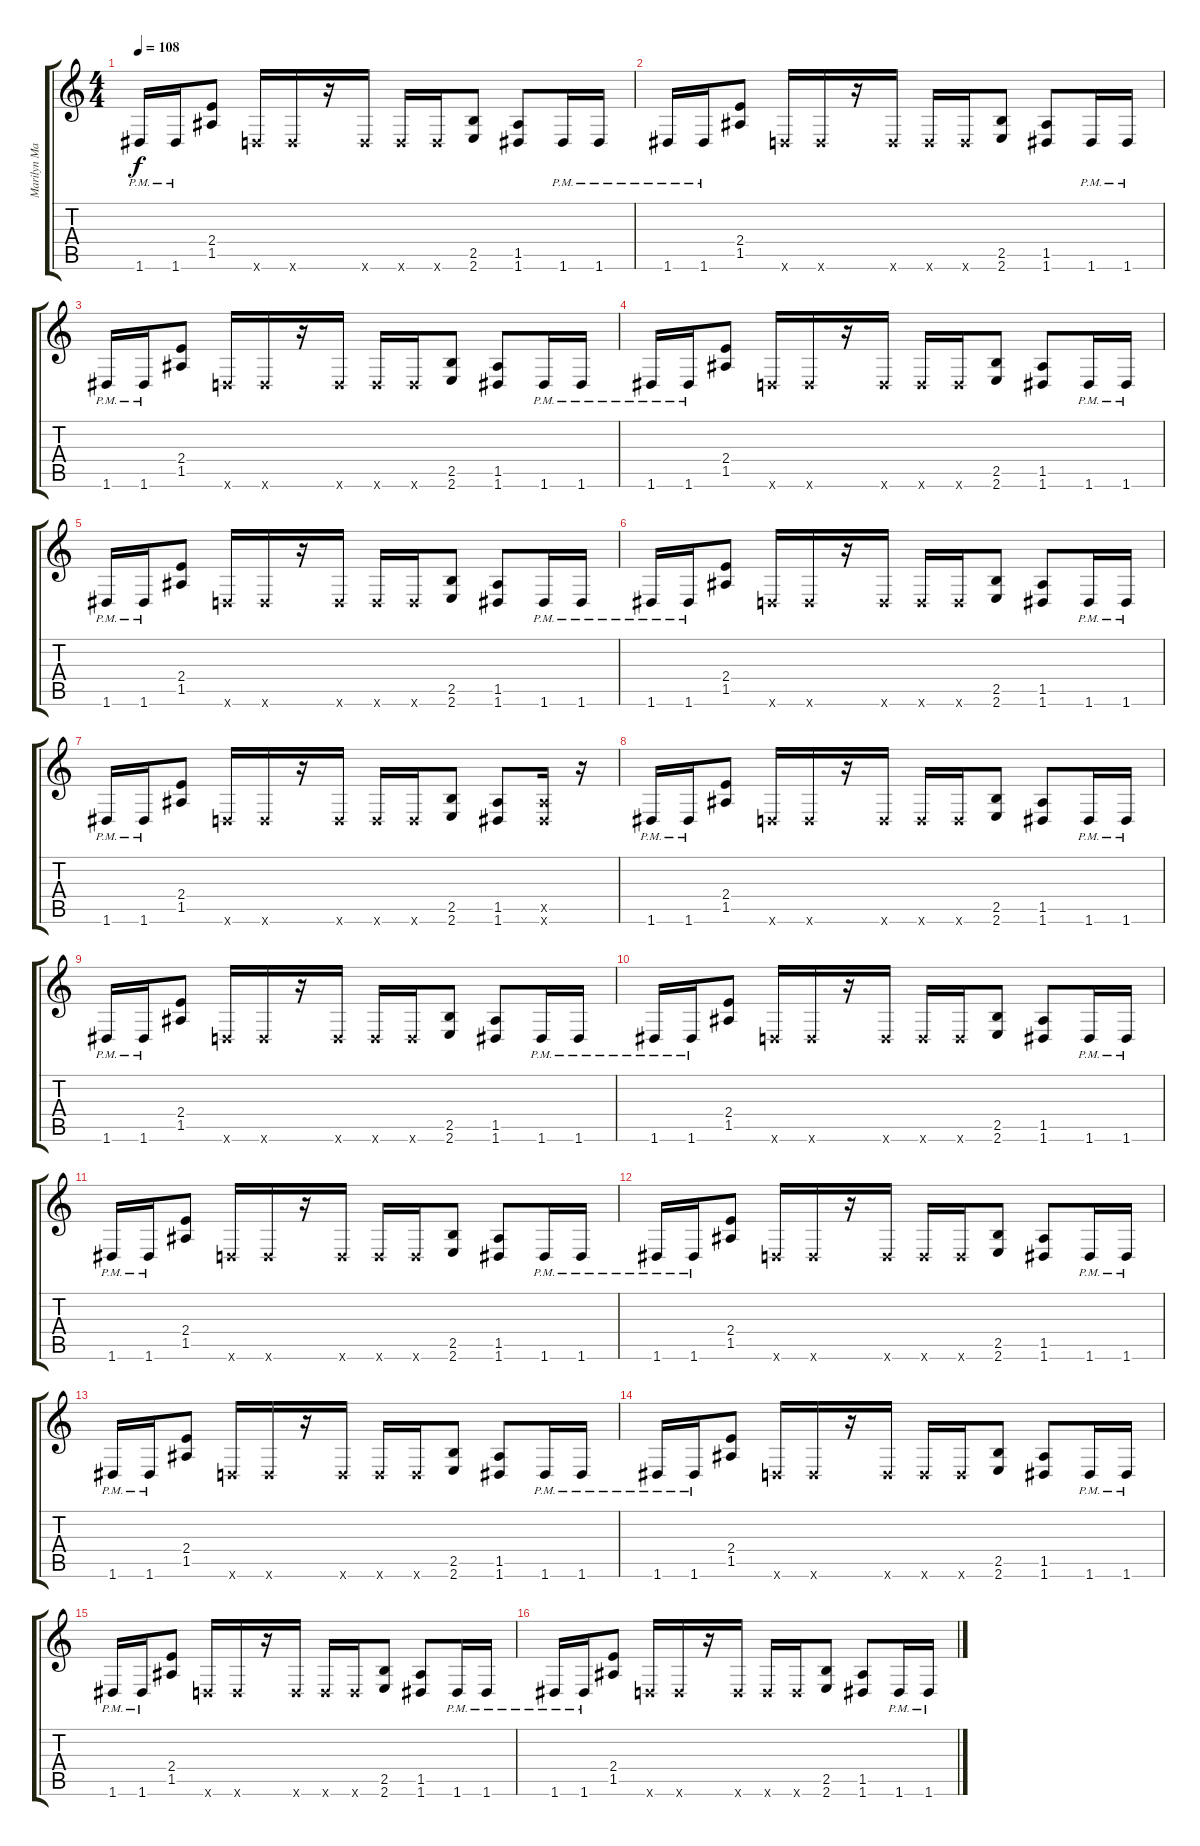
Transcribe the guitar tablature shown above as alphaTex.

\track ("Marilyn Manson" "Marilyn Ma") {instrument overdrivenguitar}
\staff {score tabs}
\tuning (E4 B3 G3 D3 A2 D2) {hide}
\ts (4 4)
\tempo 108
\clef g2
\ks c
1.6{pm}.16{dy f} 1.6{pm}.16 (2.4 1.5).8 0.6{x}.16 0.6{x}.16 r.16 0.6{x}.16 0.6{x}.16 0.6{x}.16 (2.5 2.6).8 (1.5 1.6).8 1.6{pm}.16 1.6{pm}.16 |
1.6{pm}.16 1.6{pm}.16 (2.4 1.5).8 0.6{x}.16 0.6{x}.16 r.16 0.6{x}.16 0.6{x}.16 0.6{x}.16 (2.5 2.6).8 (1.5 1.6).8 1.6{pm}.16 1.6{pm}.16 |
1.6{pm}.16 1.6{pm}.16 (2.4 1.5).8 0.6{x}.16 0.6{x}.16 r.16 0.6{x}.16 0.6{x}.16 0.6{x}.16 (2.5 2.6).8 (1.5 1.6).8 1.6{pm}.16 1.6{pm}.16 |
1.6{pm}.16 1.6{pm}.16 (2.4 1.5).8 0.6{x}.16 0.6{x}.16 r.16 0.6{x}.16 0.6{x}.16 0.6{x}.16 (2.5 2.6).8 (1.5 1.6).8 1.6{pm}.16 1.6{pm}.16 |
1.6{pm}.16 1.6{pm}.16 (2.4 1.5).8 0.6{x}.16 0.6{x}.16 r.16 0.6{x}.16 0.6{x}.16 0.6{x}.16 (2.5 2.6).8 (1.5 1.6).8 1.6{pm}.16 1.6{pm}.16 |
1.6{pm}.16 1.6{pm}.16 (2.4 1.5).8 0.6{x}.16 0.6{x}.16 r.16 0.6{x}.16 0.6{x}.16 0.6{x}.16 (2.5 2.6).8 (1.5 1.6).8 1.6{pm}.16 1.6{pm}.16 |
1.6{pm}.16 1.6{pm}.16 (2.4 1.5).8 0.6{x}.16 0.6{x}.16 r.16 0.6{x}.16 0.6{x}.16 0.6{x}.16 (2.5 2.6).8{instrument overdrivenguitar} (1.5 1.6).8 (1.5{x} 1.6{x}).16 r.16 |
1.6{pm}.16 1.6{pm}.16 (2.4 1.5).8 0.6{x}.16 0.6{x}.16 r.16 0.6{x}.16 0.6{x}.16 0.6{x}.16 (2.5 2.6).8 (1.5 1.6).8 1.6{pm}.16 1.6{pm}.16 |
1.6{pm}.16 1.6{pm}.16 (2.4 1.5).8 0.6{x}.16 0.6{x}.16 r.16 0.6{x}.16 0.6{x}.16 0.6{x}.16 (2.5 2.6).8 (1.5 1.6).8 1.6{pm}.16 1.6{pm}.16 |
1.6{pm}.16 1.6{pm}.16 (2.4 1.5).8 0.6{x}.16 0.6{x}.16 r.16 0.6{x}.16 0.6{x}.16 0.6{x}.16 (2.5 2.6).8 (1.5 1.6).8 1.6{pm}.16 1.6{pm}.16 |
1.6{pm}.16 1.6{pm}.16 (2.4 1.5).8 0.6{x}.16 0.6{x}.16 r.16 0.6{x}.16 0.6{x}.16 0.6{x}.16 (2.5 2.6).8 (1.5 1.6).8 1.6{pm}.16 1.6{pm}.16 |
1.6{pm}.16 1.6{pm}.16 (2.4 1.5).8 0.6{x}.16 0.6{x}.16 r.16 0.6{x}.16 0.6{x}.16 0.6{x}.16 (2.5 2.6).8 (1.5 1.6).8 1.6{pm}.16 1.6{pm}.16 |
1.6{pm}.16 1.6{pm}.16 (2.4 1.5).8 0.6{x}.16 0.6{x}.16 r.16 0.6{x}.16 0.6{x}.16 0.6{x}.16 (2.5 2.6).8 (1.5 1.6).8 1.6{pm}.16 1.6{pm}.16 |
1.6{pm}.16 1.6{pm}.16 (2.4 1.5).8 0.6{x}.16 0.6{x}.16 r.16 0.6{x}.16 0.6{x}.16 0.6{x}.16 (2.5 2.6).8 (1.5 1.6).8 1.6{pm}.16 1.6{pm}.16 |
1.6{pm}.16 1.6{pm}.16 (2.4 1.5).8 0.6{x}.16 0.6{x}.16 r.16 0.6{x}.16 0.6{x}.16 0.6{x}.16 (2.5 2.6).8 (1.5 1.6).8 1.6{pm}.16 1.6{pm}.16 |
1.6{pm}.16 1.6{pm}.16 (2.4 1.5).8 0.6{x}.16 0.6{x}.16 r.16 0.6{x}.16 0.6{x}.16 0.6{x}.16 (2.5 2.6).8 (1.5 1.6).8 1.6{pm}.16 1.6{pm}.16
